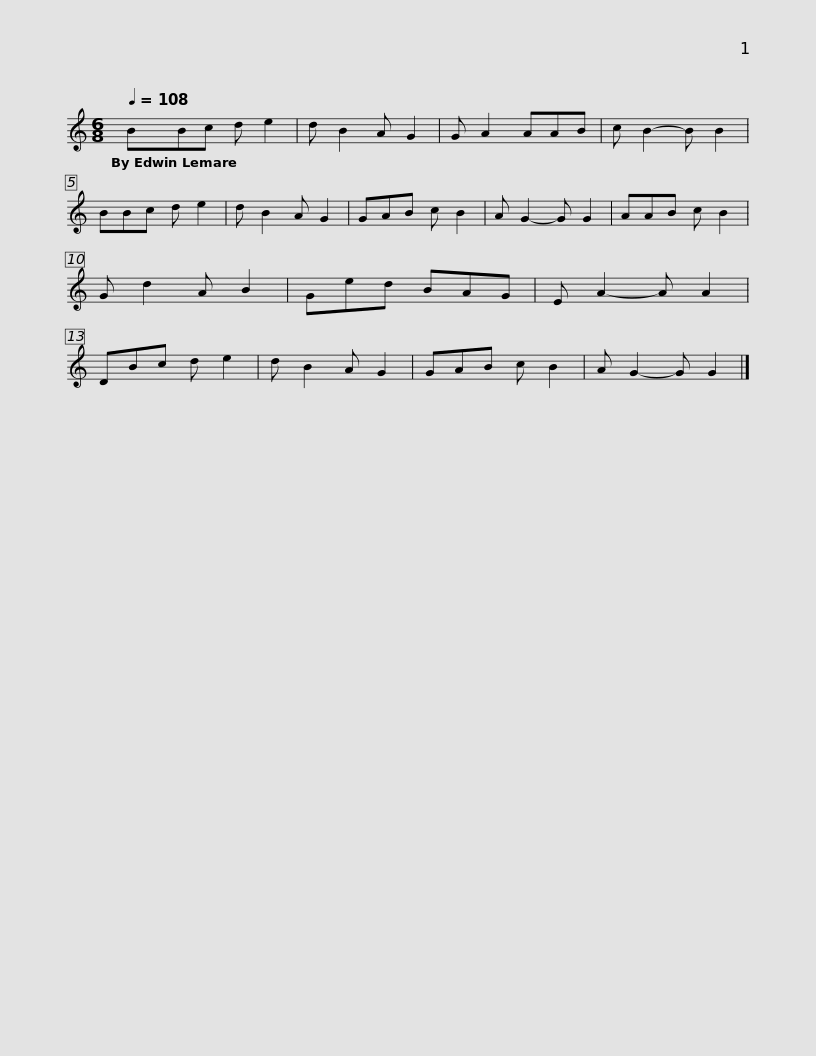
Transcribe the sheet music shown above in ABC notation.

X:1
L:1/8
Q:1/4=108
M:6/8
I:linebreak $
K:C
V:1 treble
V:1
 BBc d e2 | d B2 A G2 | G A2 AAB | c B2- B B2 | BBc d e2 | %5
 d B2 A G2 | GAB c B2 | A G2- G G2 | AAB c B2 |$ G d2 A B2 | %10
 Ged BAG | E A2- A A2 | DBc d e2 | d B2 A G2 | GAB c B2 | %15
 A G2- G G2 |] %16
